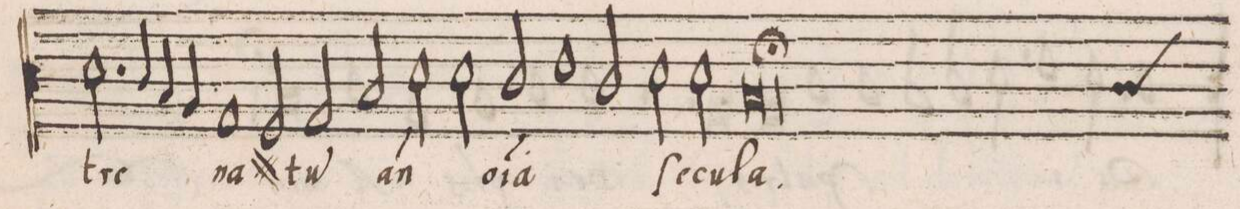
**kern	**text
*I"ALTVS	*
*clefC3	*
*k[]	*
*met(C|)	*
*M2/1	*
2.d\	-tre
4c/	.
4B/	.
4A/	.
1G/	na-
=24-	=24-
2F#X/	.
2G/	-tu(m)
2B/	an
=25-	=25-
2d\	.
2d\	o(m-
2c/	-n)i-
1e\	-a
=26-	=26-
2c/	.
2d\	ſe-
2d\	-cu-
=27-	=27-
*custos:c	*
0B/;	-la.
=28-	=28-
*-	*-
